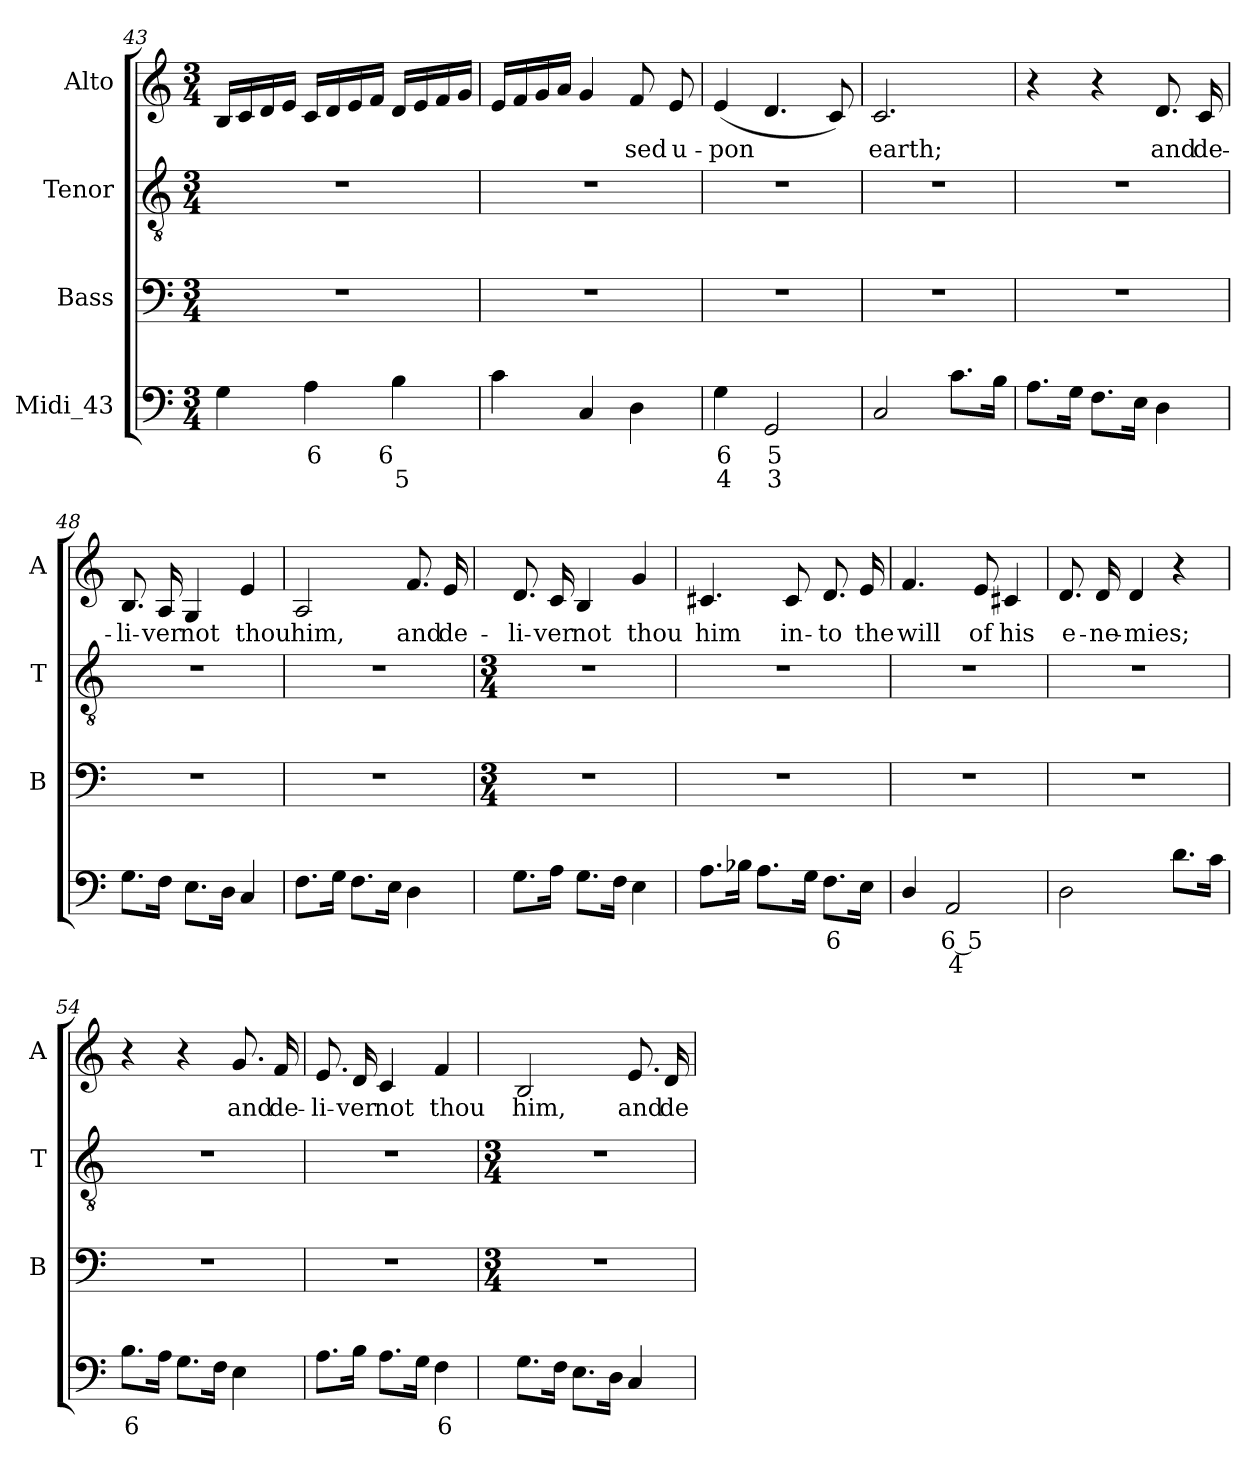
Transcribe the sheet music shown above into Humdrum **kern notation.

**kern	**text	**text	**kern	**kern	**kern	**text
*part4	*part4	*part4	*part3	*part2	*part1	*part1
*staff4	*staff4	*staff4	*staff3	*staff2	*staff1	*staff1
*I"Midi_43	*	*	*I"Bass	*I"Tenor	*I"Alto	*
*	*	*	*I'B	*I'T	*I'A	*
!!LO:LB:g=z
*clefF4	*	*	*clefF4	*clefGv2	*clefG2	*
*k[]	*	*	*k[]	*k[]	*k[]	*
*C:	*	*	*C:	*C:	*C:	*
*M3/4	*	*	*M3/4	*M3/4	*M3/4	*
=43	=43	=43	=43	=43	=43	=43
4G	.	.	2.r	2.r	16BLL	.
.	.	.	.	.	16c	.
.	.	.	.	.	16d	.
.	.	.	.	.	16eJJ	.
!	!LO:LY:b	!	!	!	!	!
4A	6	.	.	.	16cLL	.
.	.	.	.	.	16d	.
.	.	.	.	.	16e	.
.	.	.	.	.	16fJJ	.
!	!LO:LY:b	!LO:LY:b	!	!	!	!
4B	6	5	.	.	16dLL	.
.	.	.	.	.	16e	.
.	.	.	.	.	16f	.
.	.	.	.	.	16gJJ	.
=44	=44	=44	=44	=44	=44	=44
4c	.	.	2.r	2.r	16eLL	.
.	.	.	.	.	16f	.
.	.	.	.	.	16g	.
.	.	.	.	.	16aJJ	.
4C	.	.	.	.	4g	.
!	!	!	!	!	!	!LO:LY:b
4D	.	.	.	.	8f	sed
!	!	!	!	!	!	!LO:LY:b
.	.	.	.	.	8e	u-
=45	=45	=45	=45	=45	=45	=45
!	!LO:LY:b	!LO:LY:b	!	!	!	!LO:LY:b
4G	6	4	2.r	2.r	(<4e	-pon
!	!LO:LY:b	!LO:LY:b	!	!	!	!
2GG	5	3	.	.	4.d	.
.	.	.	.	.	8c)	.
=46	=46	=46	=46	=46	=46	=46
!	!	!	!	!	!	!LO:LY:b
2C	.	.	2.r	2.r	2.c	earth;
8.cL	.	.	.	.	.	.
16BJ	.	.	.	.	.	.
=47	=47	=47	=47	=47	=47	=47
8.AL	.	.	2.r	2.r	4r	.
16GJ	.	.	.	.	.	.
8.FL	.	.	.	.	4r	.
16EJ	.	.	.	.	.	.
!	!	!	!	!	!	!LO:LY:b
4D	.	.	.	.	8.d	and
!	!	!	!	!	!	!LO:LY:b
.	.	.	.	.	16c	de-
=48	=48	=48	=48	=48	=48	=48
!	!	!	!	!	!	!LO:LY:b
8.GL	.	.	2.r	2.r	8.B	-li-
!	!	!	!	!	!	!LO:LY:b
16FJ	.	.	.	.	16A	-ver
!	!	!	!	!	!	!LO:LY:b
8.EL	.	.	.	.	4G	not
16DJ	.	.	.	.	.	.
!	!	!	!	!	!	!LO:LY:b
4C	.	.	.	.	4e	thou
=49	=49	=49	=49	=49	=49	=49
!	!	!	!	!	!	!LO:LY:b
8.FL	.	.	2.r	2.r	2A	him,
16GJ	.	.	.	.	.	.
8.FL	.	.	.	.	.	.
16EJ	.	.	.	.	.	.
!	!	!	!	!	!	!LO:LY:b
4D	.	.	.	.	8.f	and
!	!	!	!	!	!	!LO:LY:b
.	.	.	.	.	16e/	de-
!!LO:LB:g=z
=50	=50	=50	=50	=50	=50	=50
*	*	*	*M3/4	*M3/4	*	*
!	!	!	!	!	!	!LO:LY:b
8.GL	.	.	2.r	2.r	8.d	-li-
!	!	!	!	!	!	!LO:LY:b
16AJ	.	.	.	.	16c	-ver
!	!	!	!	!	!	!LO:LY:b
8.GL	.	.	.	.	4B	not
16FJ	.	.	.	.	.	.
!	!	!	!	!	!	!LO:LY:b
4E	.	.	.	.	4g	thou
=51	=51	=51	=51	=51	=51	=51
!	!	!	!	!	!	!LO:LY:b
8.AL	.	.	2.r	2.r	4.c#X	him
16B-J	.	.	.	.	.	.
8.AL	.	.	.	.	.	.
!	!	!	!	!	!	!LO:LY:b
.	.	.	.	.	8c#	in-
16GJ	.	.	.	.	.	.
!	!LO:LY:b	!	!	!	!	!LO:LY:b
8.FL	6	.	.	.	8.d	-to
!	!	!	!	!	!	!LO:LY:b
16EJ	.	.	.	.	16e	the
=52	=52	=52	=52	=52	=52	=52
!	!	!	!	!	!	!LO:LY:b
4D/	.	.	2.r	2.r	4.f	will
!	!LO:LY:b	!LO:LY:b	!	!	!	!
2AA	6 5	4	.	.	.	.
!	!	!	!	!	!	!LO:LY:b
.	.	.	.	.	8e	of
!	!	!	!	!	!	!LO:LY:b
.	.	.	.	.	4c#X	his
=53	=53	=53	=53	=53	=53	=53
!	!	!	!	!	!	!LO:LY:b
2D	.	.	2.r	2.r	8.d	e-
!	!	!	!	!	!	!LO:LY:b
.	.	.	.	.	16d	-ne-
!	!	!	!	!	!	!LO:LY:b
.	.	.	.	.	4d	-mies;
8.dL	.	.	.	.	4r	.
16cJ	.	.	.	.	.	.
=54	=54	=54	=54	=54	=54	=54
!	!LO:LY:b	!	!	!	!	!
8.BL	6	.	2.r	2.r	4r	.
16AJ	.	.	.	.	.	.
8.GL	.	.	.	.	4r	.
16FJ	.	.	.	.	.	.
!	!	!	!	!	!	!LO:LY:b
4E	.	.	.	.	8.g	and
!	!	!	!	!	!	!LO:LY:b
.	.	.	.	.	16f	de-
=55	=55	=55	=55	=55	=55	=55
!	!	!	!	!	!	!LO:LY:b
8.AL	.	.	2.r	2.r	8.e	-li-
!	!	!	!	!	!	!LO:LY:b
16BJ	.	.	.	.	16d	-ver
!	!	!	!	!	!	!LO:LY:b
8.AL	.	.	.	.	4c	not
16GJ	.	.	.	.	.	.
!	!LO:LY:b	!	!	!	!	!LO:LY:b
4F	6	.	.	.	4f	thou
!!LO:LB:g=z
=56	=56	=56	=56	=56	=56	=56
*	*	*	*M3/4	*M3/4	*	*
!	!	!	!	!	!	!LO:LY:b
8.GL	.	.	2.r	2.r	2B	him,
16FJ	.	.	.	.	.	.
8.EL	.	.	.	.	.	.
16DJ	.	.	.	.	.	.
!	!	!	!	!	!	!LO:LY:b
4C	.	.	.	.	8.e	and
!	!	!	!	!	!	!LO:LY:b
.	.	.	.	.	16d	de-
=	=	=	=	=	=	=
*-	*-	*-	*-	*-	*-	*-
